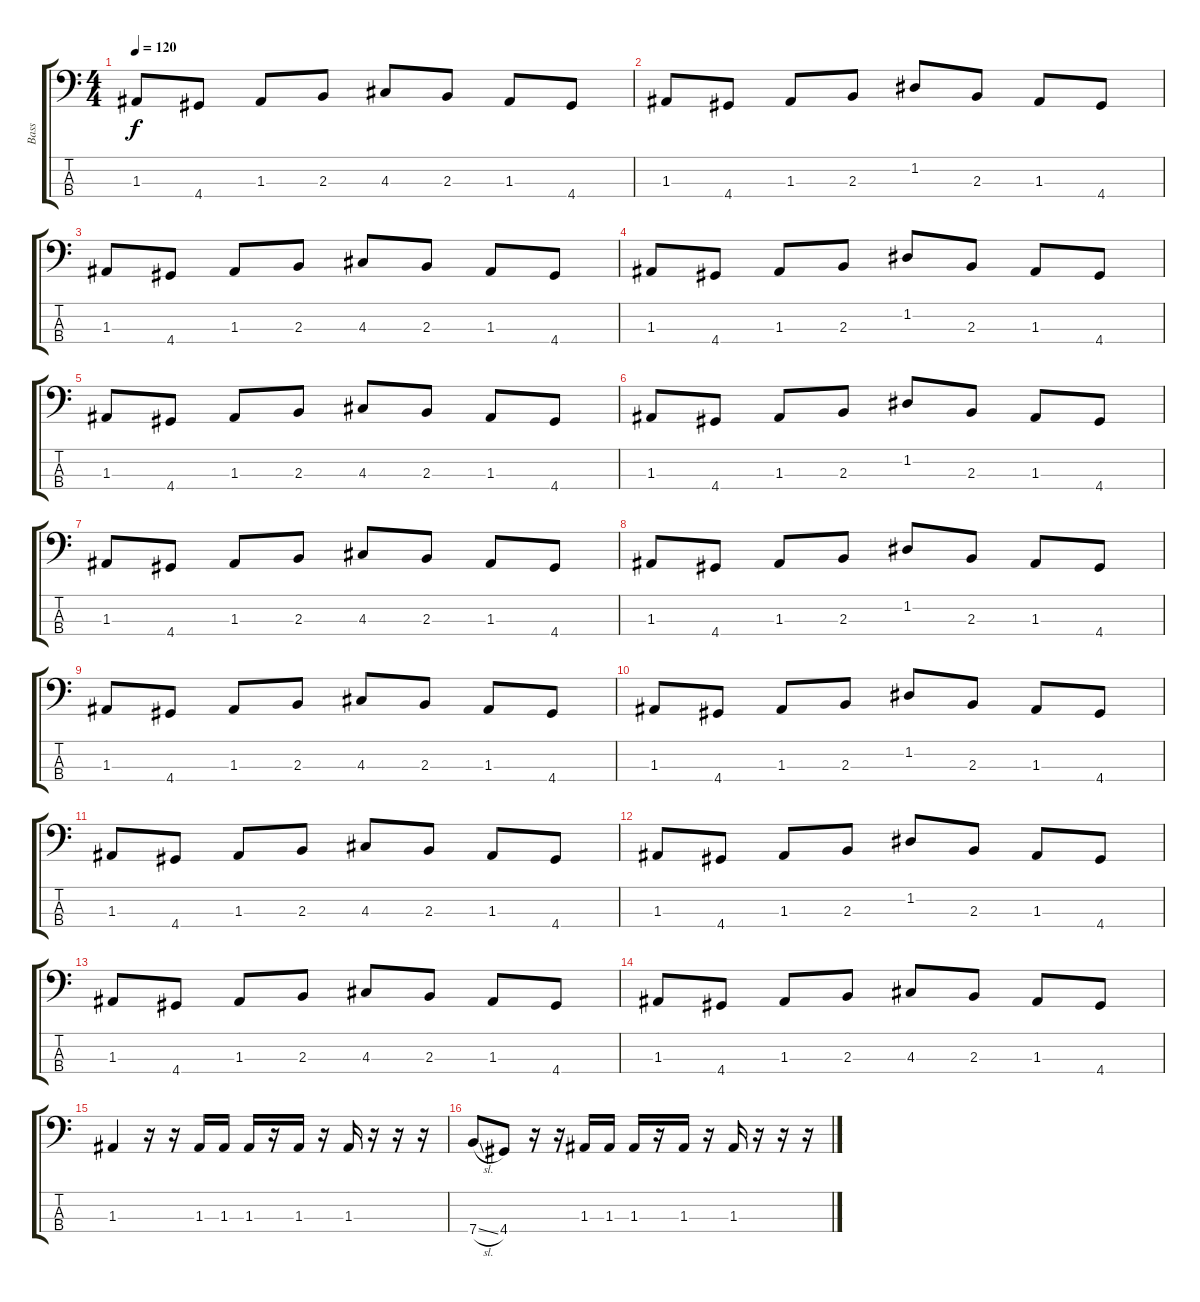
\track ("Bass" "Bass") {instrument electricbassfinger}
\staff {score tabs}
\tuning (G2 D2 A1 E1) {hide}
\ts (4 4)
\tempo 120
\clef f4
\ks c
1.3.8{dy f} 4.4.8 1.3.8 2.3.8 4.3.8 2.3.8 1.3.8 4.4.8 |
1.3.8 4.4.8 1.3.8 2.3.8 1.2.8 2.3.8 1.3.8 4.4.8 |
1.3.8 4.4.8 1.3.8 2.3.8 4.3.8 2.3.8 1.3.8 4.4.8 |
1.3.8 4.4.8 1.3.8 2.3.8 1.2.8 2.3.8 1.3.8 4.4.8 |
1.3.8 4.4.8 1.3.8 2.3.8 4.3.8 2.3.8 1.3.8 4.4.8 |
1.3.8 4.4.8 1.3.8 2.3.8 1.2.8 2.3.8 1.3.8 4.4.8 |
1.3.8 4.4.8 1.3.8 2.3.8 4.3.8 2.3.8 1.3.8 4.4.8 |
1.3.8 4.4.8 1.3.8 2.3.8 1.2.8 2.3.8 1.3.8 4.4.8 |
1.3.8 4.4.8 1.3.8 2.3.8 4.3.8 2.3.8 1.3.8 4.4.8 |
1.3.8 4.4.8 1.3.8 2.3.8 1.2.8 2.3.8 1.3.8 4.4.8 |
1.3.8 4.4.8 1.3.8 2.3.8 4.3.8 2.3.8 1.3.8 4.4.8 |
1.3.8 4.4.8 1.3.8 2.3.8 1.2.8 2.3.8 1.3.8 4.4.8 |
1.3.8 4.4.8 1.3.8 2.3.8 4.3.8 2.3.8 1.3.8 4.4.8 |
1.3.8 4.4.8 1.3.8 2.3.8 4.3.8 2.3.8 1.3.8 4.4.8 |
1.3.4 r.16 r.16 1.3.16 1.3.16 1.3.16 r.16 1.3.16 r.16 1.3.16 r.16 r.16 r.16 |
7.4{sl}.8 4.4.8 r.16 r.16 1.3.16 1.3.16 1.3.16 r.16 1.3.16 r.16 1.3.16 r.16 r.16 r.16
